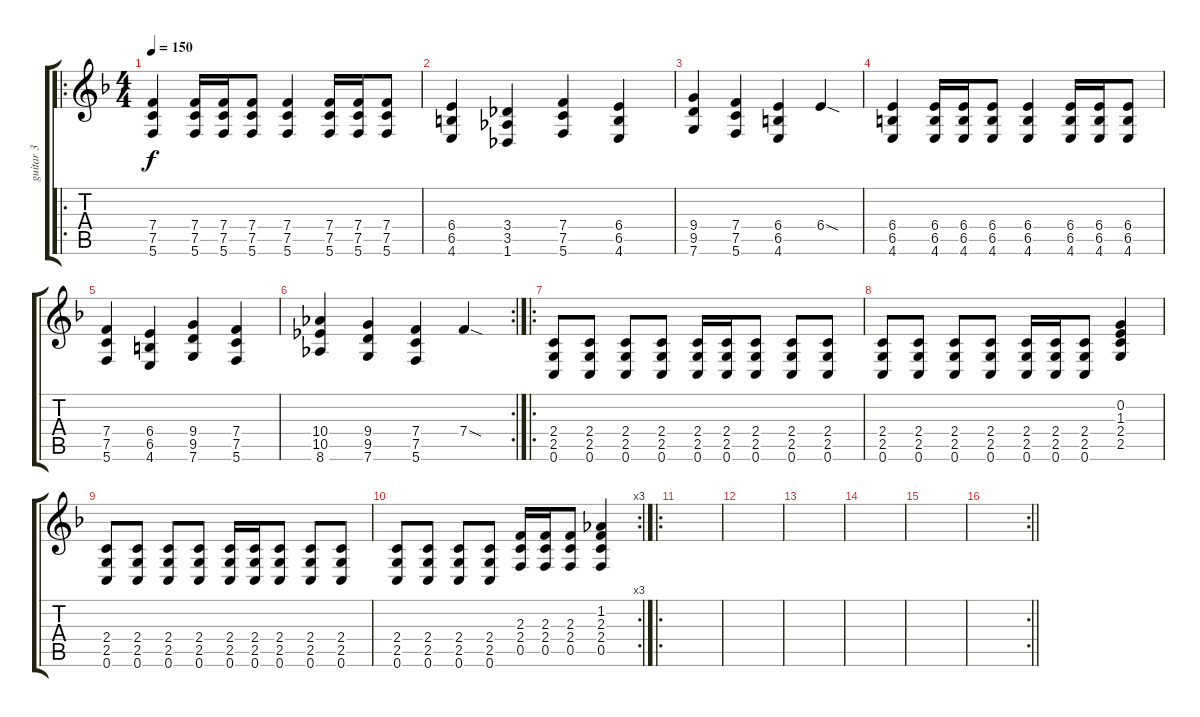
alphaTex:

\track ("guitar 3" "guitar 3") {instrument electricguitarjazz}
\staff {score tabs}
\tuning (C4 G3 Eb3 Bb2 F2 C2) {hide}
\ro
\ts (4 4)
\tempo 150
\clef g2
\ks dminor
(7.4 7.5 5.6).4{dy f} (7.4 7.5 5.6).16 (7.4 7.5 5.6).16 (7.4 7.5 5.6).8 (7.4 7.5 5.6).4 (7.4 7.5 5.6).16 (7.4 7.5 5.6).16 (7.4 7.5 5.6).8 |
(6.4 6.5 4.6).4 (3.4 3.5 1.6).4 (7.4 7.5 5.6).4 (6.4 6.5 4.6).4 |
(9.4 9.5 7.6).4 (7.4 7.5 5.6).4 (6.4 6.5 4.6).4 6.4{sod}.4 |
(6.4 6.5 4.6).4 (6.4 6.5 4.6).16 (6.4 6.5 4.6).16 (6.4 6.5 4.6).8 (6.4 6.5 4.6).4 (6.4 6.5 4.6).16 (6.4 6.5 4.6).16 (6.4 6.5 4.6).8 |
(7.4 7.5 5.6).4 (6.4 6.5 4.6).4 (9.4 9.5 7.6).4 (7.4 7.5 5.6).4 |
\rc 2
(10.4 10.5 8.6).4 (9.4 9.5 7.6).4 (7.4 7.5 5.6).4 7.4{sod}.4 |
\ro
(2.4 2.5 0.6).8 (2.4 2.5 0.6).8 (2.4 2.5 0.6).8 (2.4 2.5 0.6).8 (2.4 2.5 0.6).16 (2.4 2.5 0.6).16 (2.4 2.5 0.6).8 (2.4 2.5 0.6).8 (2.4 2.5 0.6).8 |
(2.4 2.5 0.6).8 (2.4 2.5 0.6).8 (2.4 2.5 0.6).8 (2.4 2.5 0.6).8 (2.4 2.5 0.6).16 (2.4 2.5 0.6).16 (2.4 2.5 0.6).8 (0.2 1.3 2.4 2.5).4 |
(2.4 2.5 0.6).8 (2.4 2.5 0.6).8 (2.4 2.5 0.6).8 (2.4 2.5 0.6).8 (2.4 2.5 0.6).16 (2.4 2.5 0.6).16 (2.4 2.5 0.6).8 (2.4 2.5 0.6).8 (2.4 2.5 0.6).8 |
\rc 3
(2.4 2.5 0.6).8 (2.4 2.5 0.6).8 (2.4 2.5 0.6).8 (2.4 2.5 0.6).8 (2.3 2.4 0.5).16 (2.3 2.4 0.5).16 (2.3 2.4 0.5).8 (1.2 2.3 2.4 0.5).4 |
\ro
|
|
|
|
|
\rc 2
\barLineRight lightlight
